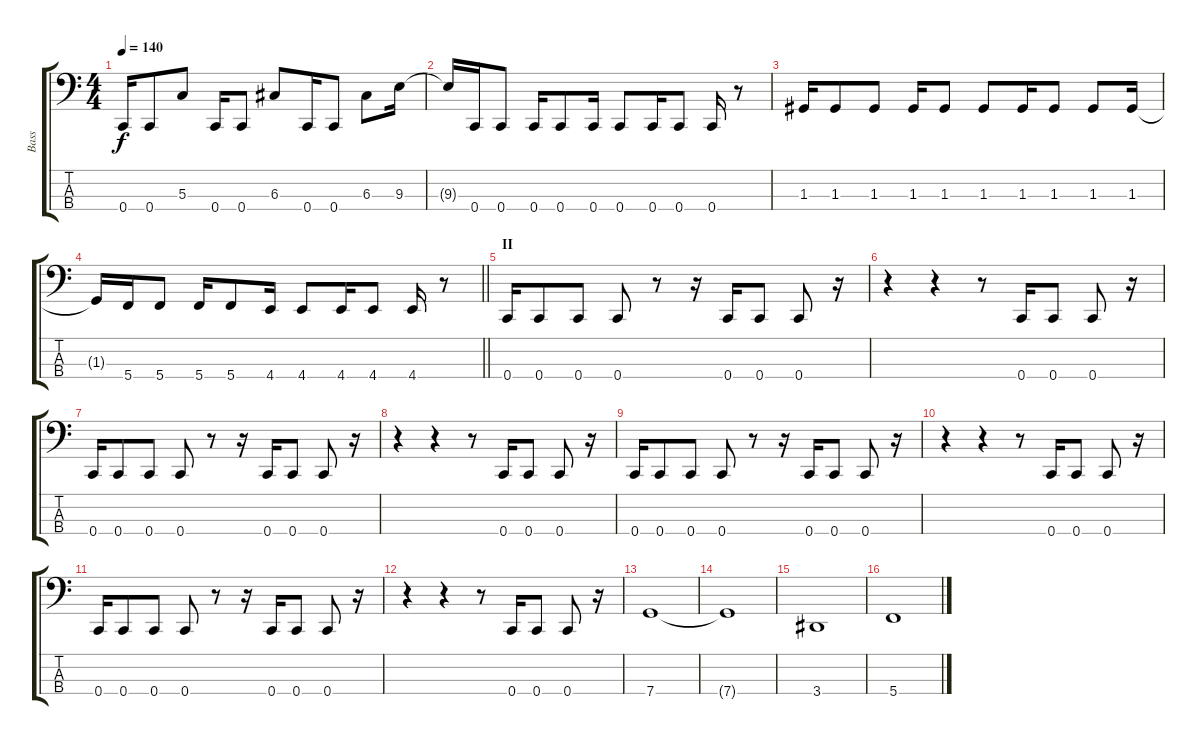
\track ("Bass" "Bass") {instrument electricbasspick}
\staff {score tabs}
\tuning (F2 C2 G1 C1) {hide}
\ts (4 4)
\tempo 140
\clef f4
\ks c
0.4.16{dy f} 0.4.8 5.3.8 0.4.16 0.4.8 6.3.8 0.4.16 0.4.8 6.3.8 9.3.16 |
9.3{t}.16 0.4.16 0.4.8 0.4.16 0.4.8 0.4.16 0.4.8 0.4.16 0.4.8 0.4.16 r.8 |
1.3.16 1.3.8 1.3.8 1.3.16 1.3.8 1.3.8 1.3.16 1.3.8 1.3.8 1.3.16 |
\barLineRight lightlight
1.3{t}.16 5.4.16 5.4.8 5.4.16 5.4.8 4.4.16 4.4.8 4.4.16 4.4.8 4.4.16 r.8 |
\section ("" "II")
0.4.16 0.4.8 0.4.8 0.4.8 r.8 r.16 0.4.16 0.4.8 0.4.8 r.16 |
r.4 r.4 r.8 0.4.16 0.4.8 0.4.8 r.16 |
0.4.16 0.4.8 0.4.8 0.4.8 r.8 r.16 0.4.16 0.4.8 0.4.8 r.16 |
r.4 r.4 r.8 0.4.16 0.4.8 0.4.8 r.16 |
0.4.16 0.4.8 0.4.8 0.4.8 r.8 r.16 0.4.16 0.4.8 0.4.8 r.16 |
r.4 r.4 r.8 0.4.16 0.4.8 0.4.8 r.16 |
0.4.16 0.4.8 0.4.8 0.4.8 r.8 r.16 0.4.16 0.4.8 0.4.8 r.16 |
r.4 r.4 r.8 0.4.16 0.4.8 0.4.8 r.16 |
7.4.1 |
7.4{t}.1 |
3.4.1 |
5.4.1
